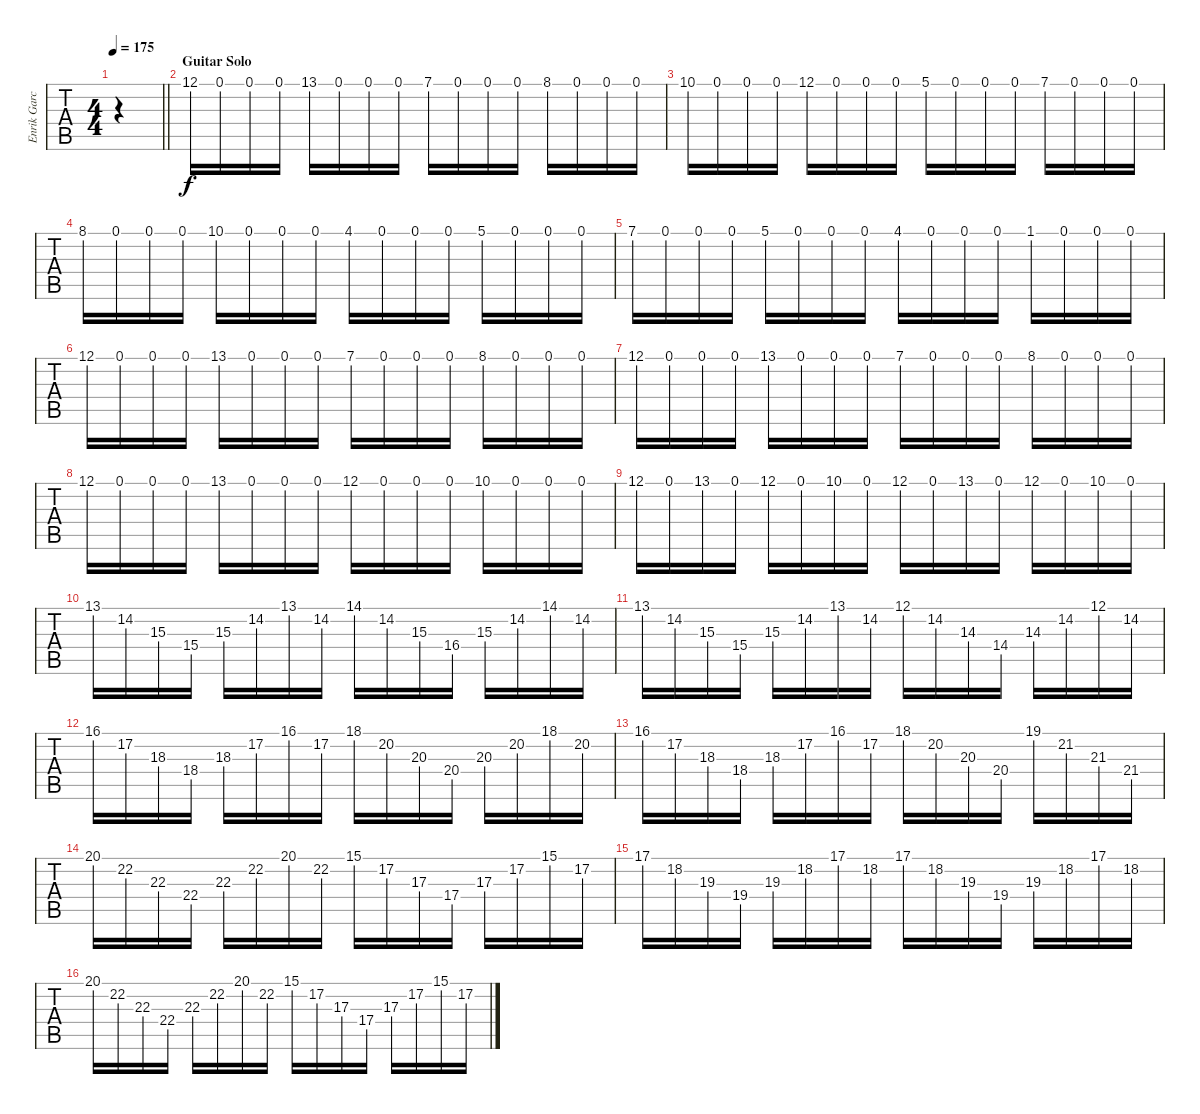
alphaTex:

\track ("Enrik García, Lead Guitar" "Enrik Garc") {instrument distortionguitar}
\staff {tabs}
\tuning (Eb4 Bb3 Gb3 Db3 Ab2 Eb2) {hide}
\ts (4 4)
\tempo 175
\clef g2
\barLineRight lightlight
\ks c
|
\section ("" "Guitar Solo")
12.1.16 0.1.16 0.1.16 0.1.16 13.1.16 0.1.16 0.1.16 0.1.16 7.1.16 0.1.16 0.1.16 0.1.16 8.1.16 0.1.16 0.1.16 0.1.16 |
10.1.16 0.1.16 0.1.16 0.1.16 12.1.16 0.1.16 0.1.16 0.1.16 5.1.16 0.1.16 0.1.16 0.1.16 7.1.16 0.1.16 0.1.16 0.1.16 |
8.1.16 0.1.16 0.1.16 0.1.16 10.1.16 0.1.16 0.1.16 0.1.16 4.1.16 0.1.16 0.1.16 0.1.16 5.1.16 0.1.16 0.1.16 0.1.16 |
7.1.16 0.1.16 0.1.16 0.1.16 5.1.16 0.1.16 0.1.16 0.1.16 4.1.16 0.1.16 0.1.16 0.1.16 1.1.16 0.1.16 0.1.16 0.1.16 |
12.1.16 0.1.16 0.1.16 0.1.16 13.1.16 0.1.16 0.1.16 0.1.16 7.1.16 0.1.16 0.1.16 0.1.16 8.1.16 0.1.16 0.1.16 0.1.16 |
12.1.16 0.1.16 0.1.16 0.1.16 13.1.16 0.1.16 0.1.16 0.1.16 7.1.16 0.1.16 0.1.16 0.1.16 8.1.16 0.1.16 0.1.16 0.1.16 |
12.1.16 0.1.16 0.1.16 0.1.16 13.1.16 0.1.16 0.1.16 0.1.16 12.1.16 0.1.16 0.1.16 0.1.16 10.1.16 0.1.16 0.1.16 0.1.16 |
12.1.16 0.1.16 13.1.16 0.1.16 12.1.16 0.1.16 10.1.16 0.1.16 12.1.16 0.1.16 13.1.16 0.1.16 12.1.16 0.1.16 10.1.16 0.1.16 |
13.1.16 14.2.16 15.3.16 15.4.16 15.3.16 14.2.16 13.1.16 14.2.16 14.1.16 14.2.16 15.3.16 16.4.16 15.3.16 14.2.16 14.1.16 14.2.16 |
13.1.16 14.2.16 15.3.16 15.4.16 15.3.16 14.2.16 13.1.16 14.2.16 12.1.16 14.2.16 14.3.16 14.4.16 14.3.16 14.2.16 12.1.16 14.2.16 |
16.1.16 17.2.16 18.3.16 18.4.16 18.3.16 17.2.16 16.1.16 17.2.16 18.1.16 20.2.16 20.3.16 20.4.16 20.3.16 20.2.16 18.1.16 20.2.16 |
16.1.16 17.2.16 18.3.16 18.4.16 18.3.16 17.2.16 16.1.16 17.2.16 18.1.16 20.2.16 20.3.16 20.4.16 19.1.16 21.2.16 21.3.16 21.4.16 |
20.1.16 22.2.16 22.3.16 22.4.16 22.3.16 22.2.16 20.1.16 22.2.16 15.1.16 17.2.16 17.3.16 17.4.16 17.3.16 17.2.16 15.1.16 17.2.16 |
17.1.16 18.2.16 19.3.16 19.4.16 19.3.16 18.2.16 17.1.16 18.2.16 17.1.16 18.2.16 19.3.16 19.4.16 19.3.16 18.2.16 17.1.16 18.2.16 |
20.1.16 22.2.16 22.3.16 22.4.16 22.3.16 22.2.16 20.1.16 22.2.16 15.1.16 17.2.16 17.3.16 17.4.16 17.3.16 17.2.16 15.1.16 17.2.16
